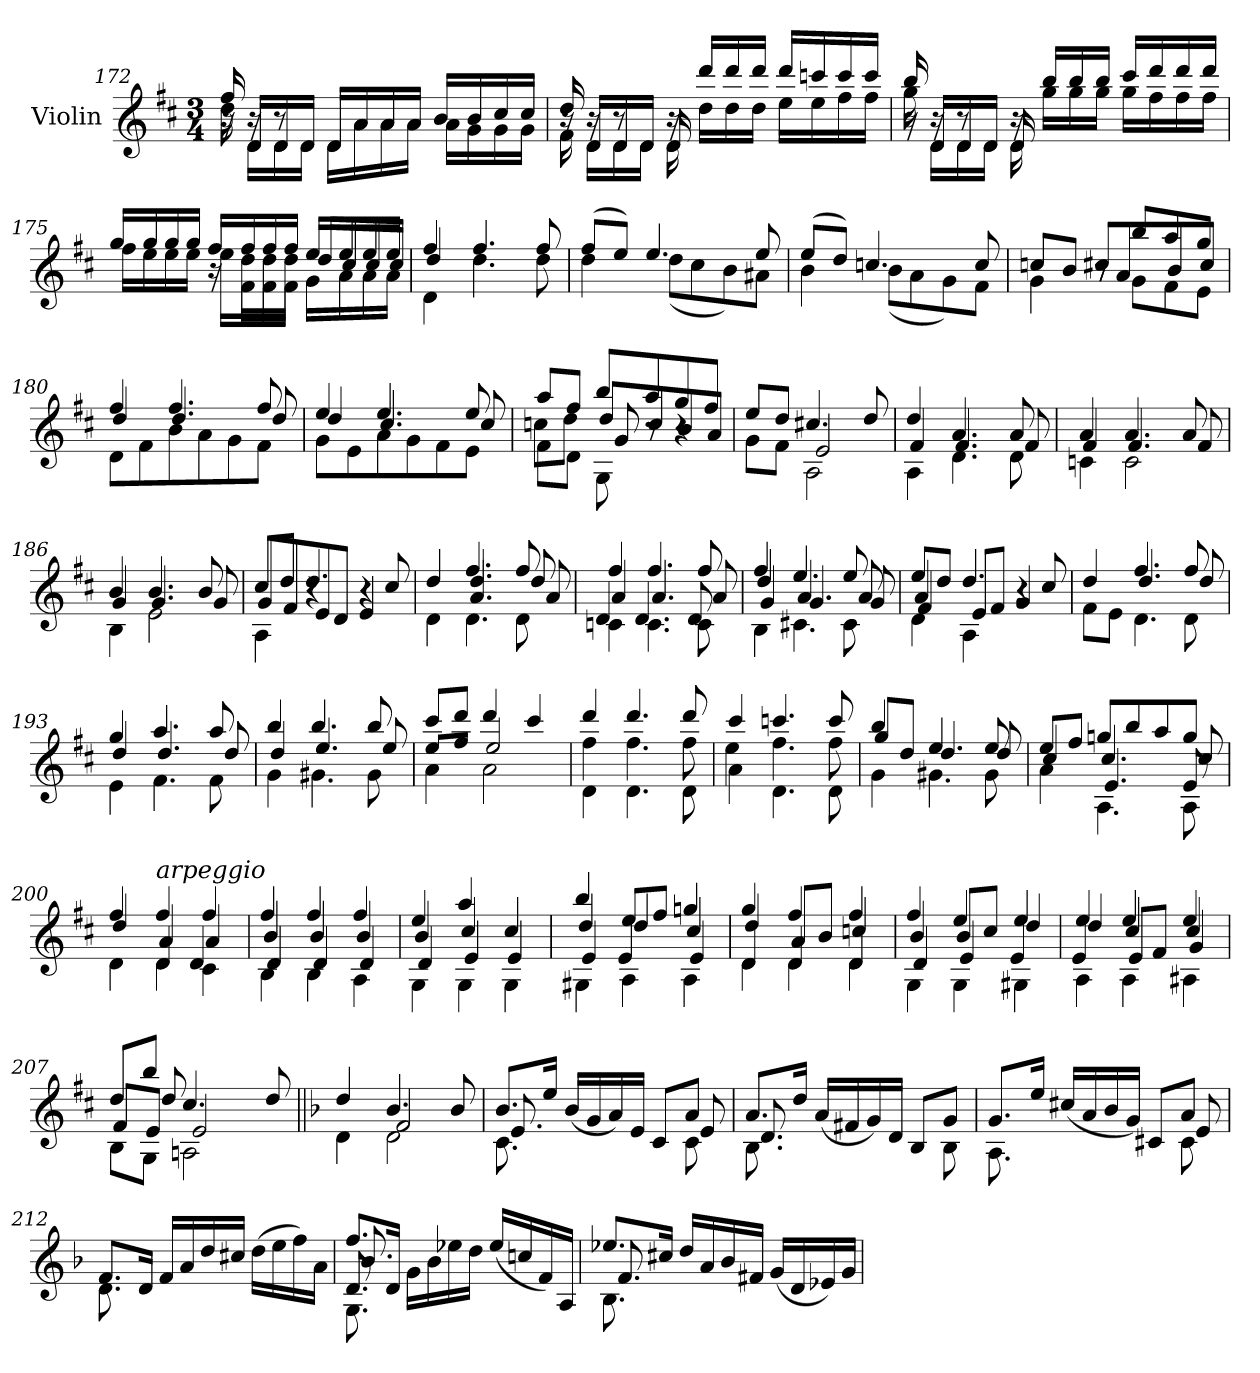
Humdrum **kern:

**kern
*part1
*staff1
*I"Violin
*I'Vln.
*clefG2
*k[f#c#]
*M3/4
=172
*^
*	*^
16ff#/	16dd\	16r
16r	16d/LL	16d\LL
8r	16d/	16d\
.	16d/JJ	16d\JJ
16d/LL	16d\LL	4ryy
16a/	16a\	.
16a/	16a\	.
16a/JJ	16a\JJ	.
16b/LL	16a\LL	4ryy
16b/	16g\	.
16cc#/	16g\	.
16cc#/JJ	16g\JJ	.
=173	=173	=173
16dd/	16f#\	16r
16r	16d\LL	16d/LL
8r	16d\	16d/
.	16d\JJ	16d/JJ
16r	16d\	16d/
16ddd/LL	16dd\LL	16ryy
16ddd/	16dd\	8ryy
16ddd/JJ	16dd\JJ	.
16ddd/LL	16ee\LL	4ryy
16cccn/	16ee\	.
16ccc/	16ff#\	.
16ccc/JJ	16ff#\JJ	.
=174	=174	=174
16bb/	16gg\	16r
16r	16d\LL	16d/LL
8r	16d\	16d/
.	16d\JJ	16d/JJ
16r	16d\	16d/
16bb/LL	16gg\LL	16ryy
16bb/	16gg\	8ryy
16bb/JJ	16gg\JJ	.
16ccc#/LL	16gg\LL	4ryy
16ddd/	16ff#\	.
16ddd/	16ff#\	.
16ddd/JJ	16ff#\JJ	.
=175	=175	=175
16gg/LL	16ff#\LL	4ryy
16gg/	16ee\	.
16gg/	16ee\	.
16gg/JJ	16ee\JJ	.
16ff#/LL	16ee\LL	16r
16ff#/	16dd\	16f#\LL
16ff#/	16dd\	16f#\
16ff#/JJ	16dd\JJ	16f#\JJ
16ee/LL	16dd/LL	16g\LL
16ee/	16cc#/	16a\
16ee/	16cc#/	16a\
16ee/JJ	16cc#/JJ	16a\JJ
=176	=176	=176
4ff#/	4d\	4dd/
4.ff#/	4.dd\	2ryy
8ff#/	8dd\	.
*	*v	*v
=177	=177
(>8ff#/L	4dd\
8ee/J)	.
4.ee/	(<8dd\L
.	8cc#\
.	8b\)
8ee/	8a#X\J
=178	=178
(>8ee/L	4b\
8dd/J)	.
4.ccn/	(<8b\L
.	8a\
.	8g\)
8cc/	8f#\J
=179	=179
*	*^
4ryy	4g\	8ccn/L
.	.	8b/J
8r	8r	8cc#X/L
8bb/L	8g\L	8a/
8aa/	8f#\	8b/
8gg/J	8e\J	8cc#/J
=180	=180	=180
4ff#/	8d\L	4dd/
.	8f#\	.
4.ff#/	8b\	4.dd/
.	8a\	.
.	8g\	.
8ff#/	8f#\J	8dd/
=181	=181	=181
4ee/	8g\L	4dd/
.	8e\	.
4.ee/	8a\	4.cc#/
.	8g\	.
.	8f#\	.
8ee/	8e\J	8cc#/
=182	=182	=182
*	*	*^
8aa/L	8f#\L	8ccn\L	4ryy
8ff#/J	8d\J	8dd\J	.
8bb/L	8G\	8dd/L	8g/
8aa/	8r	8cc/	8ryy
8gg/	4r	8b/	4ryy
8ff#/J	.	8a/J	.
*	*	*v	*v
=183	=183	=183
8ee/L	8g\L	4ryy
8dd/J	8f#\J	.
4.cc#X/	2A\	2e/
8dd/	.	.
=184	=184	=184
4dd/	4A\	4f#/
4.a/	4.d\	4.f#/
8a/	8d\	8f#/
=185	=185	=185
4a/	4cn\	4f#/
4.a/	2c\	4.f#/
8a/	.	8f#/
=186	=186	=186
4b/	4B\	4g/
4.b/	2e\	4.g/
8b/	.	8g/
=187	=187	=187
8cc#/L	4A\	8g/L
8dd/J	.	8f#/
4.dd/	4r	8e/
.	.	8d/J
.	4r	4e/
8cc#/	.	.
=188	=188	=188
*	*	*^
4dd/	4d\	4ryy	4ryy
4.ff#/	4.d\	4.dd/	4.a/
8ff#/	8d\	8dd/	8a/
=189	=189	=189	=189
4ff#/	4cn\	4a/	4d/
4.ff#/	4.c\	4.a/	4.d/
8ff#/	8c\	8a/	8d/
=190	=190	=190	=190
4ff#/	4B\	4dd/	4g/
4.ee/	4.c#X\	4.a/	4.g/
8ee/	8c#\	8a/	8g/
=191	=191	=191	=191
8ee/L	4d\	4a/	4f#/
8dd/J	.	.	.
4.dd/	4A\	8e/L	4ryy
.	.	8f#/J	.
.	4r	4g/	4ryy
8cc#/	.	.	.
*	*	*v	*v
=192	=192	=192
4dd/	8f#\L	4ryy
.	8e\J	.
4.ff#/	4.d\	4.dd/
8ff#/	8d\	8dd/
=193	=193	=193
4gg/	4e\	4dd/
4.aa/	4.f#\	4.dd/
8aa/	8f#\	8dd/
=194	=194	=194
4bb/	4g\	4dd/
4.bb/	4.g#X\	4.ee/
8bb/	8g#\	8ee/
=195	=195	=195
8ccc#/L	4a\	8ee/L
8ddd/J	.	8ff#/J
4ddd/	2a\	2ee/
4ccc#/	.	.
=196	=196	=196
4ddd/	4d\	4ff#\
4.ddd/	4.d\	4.ff#\
8ddd/	8d\	8ff#\
=197	=197	=197
4ccc#/	4a\	4ee\
4.cccn/	4.d\	4.ff#\
8ccc/	8d\	8ff#\
=198	=198	=198
4bb/	4g\	8gg/L
.	.	8dd/J
4.ee/	4.g#X\	4.dd/
8ee/	8g#\	8dd/
=199	=199	=199
*	*	*^
8ee/L	4a\	4cc#/	4ryy
8ff#/J	.	.	.
8ggn/L	4.A\	4.cc#/	4.e/
8bb/	.	.	.
8aa/	.	.	.
8gg/J	8A\	8cc#/	8e/
=200	=200	=200	=200
4ff#/	4d\	4dd/	4ryy
!LO:TX:a:i:t=arpeggio	!	!	!
4ff#/	4d\	4a/	4d/
4ff#/	4c#\	4a/	4d/
=201	=201	=201	=201
4ff#/	4B\	4b/	4d/
4ff#/	4B\	4b/	4d/
4ff#/	4A\	4b/	4d/
=202	=202	=202	=202
4ee/	4G\	4b/	4d/
4aa/	4G\	4cc#/	4e/
4ryy	4G\	4cc#/	4e/
=203	=203	=203	=203
4bb/	4G#X\	4dd/	4e/
8ee/L	4A\	4dd/	4e/
8ff#/J	.	.	.
4ggn/	4A\	4cc#/	4e/
=204	=204	=204	=204
4gg/	4d\	4dd/	4d/
4ff#/	4d\	8a/L	4d/
.	.	8b/J	.
4ff#/	4d\	4ccn/	4d/
=205	=205	=205	=205
4ff#/	4G\	4b/	4d/
4ee/	4G\	8b/L	4e/
.	.	8cc#/J	.
4ee/	4G#X\	4dd/	4e/
=206	=206	=206	=206
4ee/	4A\	4dd/	4e/
4ee/	4A\	4cc#/	8e/L
.	.	.	8f#/J
4ee/	4A#X\	4cc#/	4g/
=207	=207	=207	=207
8dd/L	8B\L	8f#/L	8ryy
8bb/J	8G\J	8e/J	8dd/
4.cc#/	2An\	2e/	4ryy
.	.	.	4ryy
8dd/	.	.	.
*v	*v	*v	*v
=208||
*k[b-]
*^
*	*^
4dd/	4d\	4ryy
4.b-/	2d\	2f/
8b-/	.	.
=209	=209	=209
8.b-/L	8.c\	8.e/
16ee/Jk	16ryy	16ryy
(<16b-/LL	4ryy	4ryy
16g/	.	.
16a/)	.	.
16e/JJ	.	.
8c/L	8ryy	8ryy
8a/J	8c\	8e/
=210	=210	=210
8.a/L	8.B-\	8.d/
16dd/Jk	16ryy	16ryy
(<16a/LL	4ryy	4ryy
16f#X/	.	.
16g/)	.	.
16d/JJ	.	.
8B-/L	8ryy	4ryy
8g/J	8B-\	.
=211	=211	=211
8.g/L	8.A\	2ryy
16ee/Jk	16ryy	.
(<16cc#X/LL	4ryy	.
16a/	.	.
16b-/	.	.
16g/JJ)	.	.
8c#X/L	8ryy	8ryy
8a/J	8c#\	8e/
*	*v	*v
=212	=212
8.f/L	8.d\
16d/Jk	16ryy
16f/LL	4ryy
16a/	.
16dd/	.
16cc#X/JJ	.
(>16dd\LL	4ryy
16ee\	.
16ff\)	.
16a\JJ	.
=213	=213
*^	*^
8.ff/L	8.G\	8.b-/	8.d/
16d/Jk	16ryy	16ryy	16ryy
16g\LL	4ryy	4ryy	4ryy
16b-\	.	.	.
16ee-X\	.	.	.
16dd\JJ	.	.	.
(<16ee-/LL	4ryy	4ryy	4ryy
16ccn/	.	.	.
16f/)	.	.	.
16A/JJ	.	.	.
*	*	*v	*v
=214	=214	=214
8.ee-X/L	8.B-\	8.f/
16cc#X/Jk	16ryy	16ryy
16dd/LL	4ryy	4ryy
16a/	.	.
16b-/	.	.
16f#X/JJ	.	.
(<16g/LL	4ryy	4ryy
16d/	.	.
16e-X/)	.	.
16g/JJ	.	.
*v	*v	*v
=
*-
